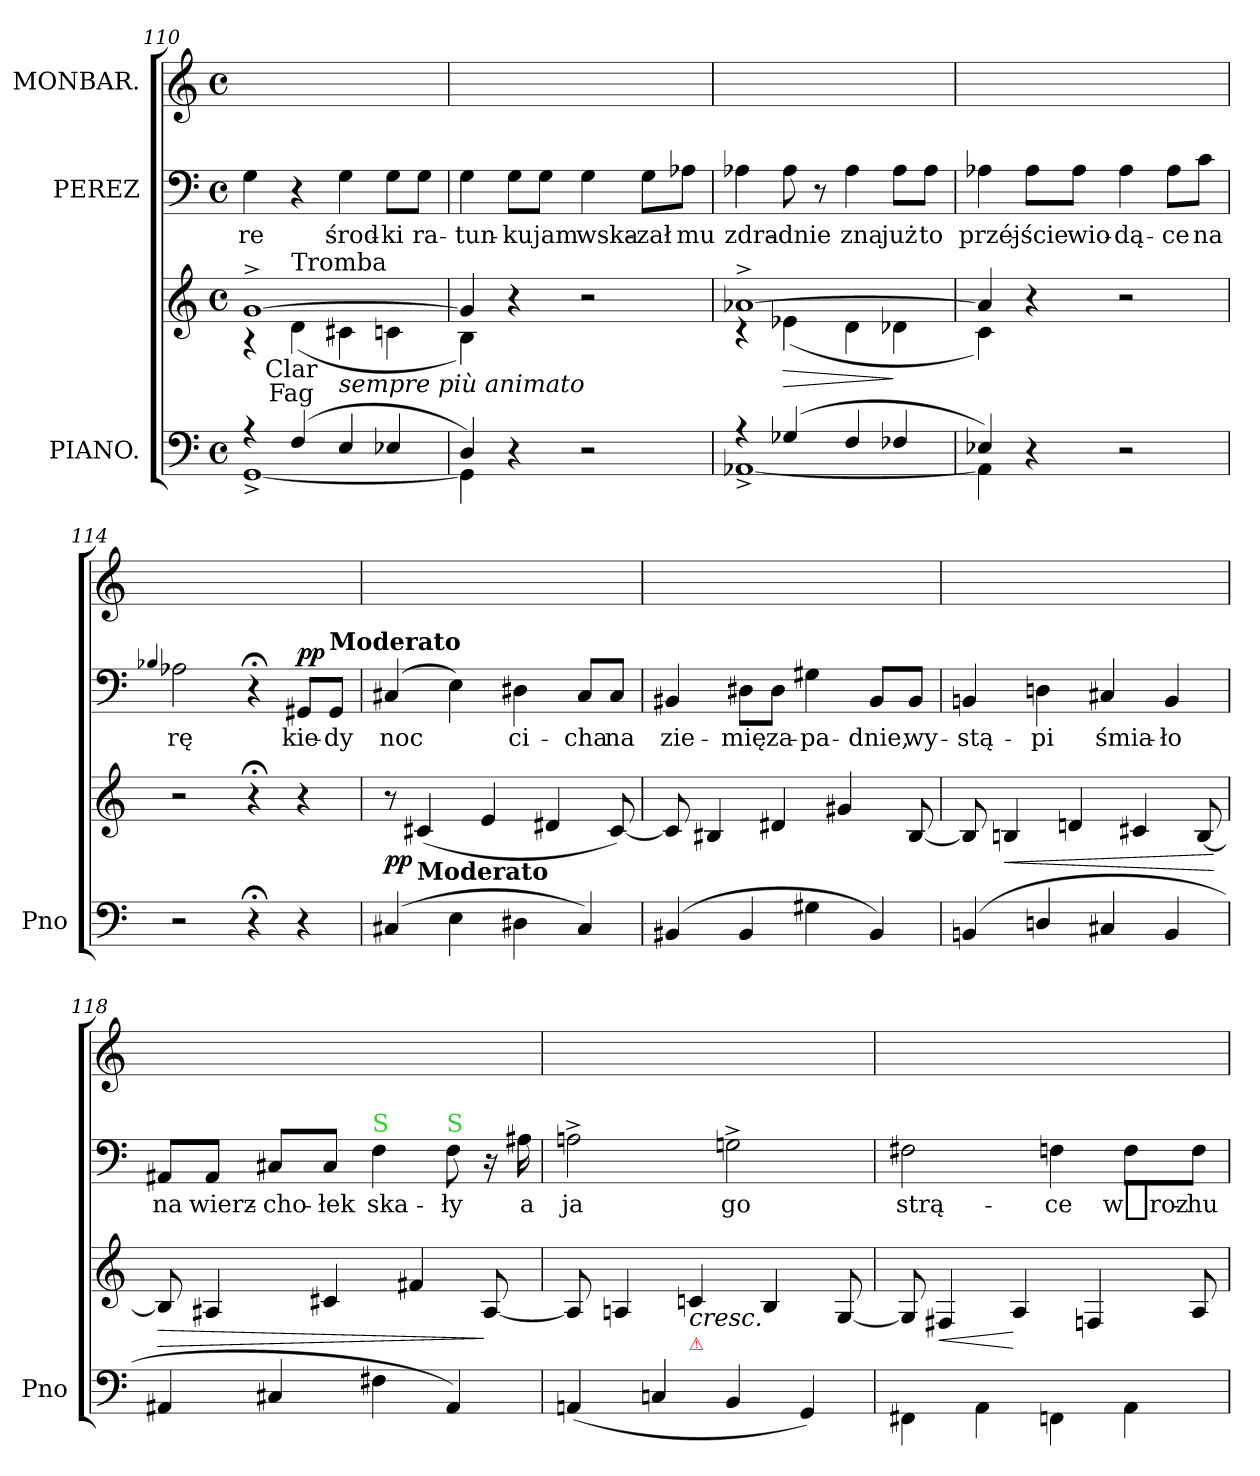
**kern	**kern	**dynam	**kern	**text	**dynam	**kern
*part3	*part3	*part3	*part2	*part2	*part2	*part1
*staff4	*staff3	*staff3/4	*staff2	*staff2	*staff2	*staff1
*I"PIANO.	*	*	*I"PEREZ	*	*	*I"MONBAR.
*I'Pno	*	*	*	*	*	*
*clefF4	*clefG2	*	*clefF4	*	*	*clefG2
*	*	*	*	*	*	*ITrd8c12
*k[]	*k[]	*	*k[]	*	*	*k[]
*a:	*a:	*	*a:	*	*	*a:
*M4/4	*M4/4	*	*M4/4	*	*	*M4/4
*met(c)	*met(c)	*	*met(c)	*	*	*met(c)
=110	=110	=110	=110	=110	=110	=110
*^	*^	*	*	*	*	*
4r	[1GG^	[1g^	4r	.	4G\	-re	.	1ryy
!	!	!	!LO:TX:b:cj:t=Clar	!	!	!	!	!
!	!	!	!LO:TX:a:t=Tromba	!	!	!	!	!
!LO:TX:a:cj:t=Fag	!	!	!	!	!	!	!	!
(4F/	.	.	(>4d\	.	4r	.	.	.
!	!	!	!LO:TX:b:i:t=sempre più animato	!	!	!	!	!
4E/	.	.	4c#X\	.	4G\	środ-	.	.
4E-X/	.	.	4cn\	.	8G\L	-ki	.	.
.	.	.	.	.	8G\J	ra-	.	.
=111	=111	=111	=111	=111	=111	=111	=111	=111
4D/)	4GG\]	4g/]	4B\)	.	4G\	-tun-	.	1ryy
4r	4ryy	4r	4ryy	.	8G\L	-ku	.	.
.	.	.	.	.	8G\J	jam	.	.
2r	2ryy	2r	2ryy	.	4G\	wska-	.	.
.	.	.	.	.	8G\L	-zał	.	.
.	.	.	.	.	8A-X\J	mu	.	.
=112	=112	=112	=112	=112	=112	=112	=112	=112
4r	[1AA-X^	[1a-X^	4r	.	4A-X\	zdra-	.	1ryy
!	!	!	!	!LO:HP:b	!	!	!	!
(4G-X/	.	.	(>4e-X\	>	8A-\	-dnie	.	.
.	.	.	.	.	8r	.	.	.
4F/	.	.	4d\	.	4A-\	zna	.	.
4F-X/	.	.	4d-X\	]	8A-\L	już	.	.
.	.	.	.	.	8A-\J	to	.	.
=113	=113	=113	=113	=113	=113	=113	=113	=113
4E-X/)	4AA-\]	4a-/]	4c\)	.	4A-X\	przéj-	.	1ryy
4r	4ryy	4r	4ryy	.	8A-\L	-ście	.	.
.	.	.	.	.	8A-\J	wio-	.	.
2r	2ryy	2r	2ryy	.	4A-\	-dą-	.	.
.	.	.	.	.	8A-\L	-ce	.	.
.	.	.	.	.	8c\J	na	.	.
*v	*v	*	*	*	*	*	*	*
*	*v	*v	*	*	*	*	*
=114	=114	=114	=114	=114	=114	=114
.	.	.	4qqB-X/	.	.	.
2r	2r	.	2A-X\	-rę	.	1ryy
4r;<	4r;<	.	4r;<	.	.	.
!	!	!	!	!	!LO:DY:a	!
4r	4r	.	8GG#X/L	kie-	pp	.
!	!	!	!LO:TX:a:B:t=Moderato	!	!	!
.	.	.	8GG#/J	-dy	.	.
=115	=115	=115	=115	=115	=115	=115
(4C#X/	8r	pp	(4C#X/	noc	.	1ryy
!	!LO:TX:b:B:t=Moderato	!	!	!	!	!
.	(>4c#X/	.	.	.	.	.
4E\	.	.	4E\)	.	.	.
.	4e/	.	.	.	.	.
4D#X\	.	.	4D#X\	ci-	.	.
.	4d#X/	.	.	.	.	.
4C#/)	.	.	8C#/L	-cha	.	.
.	[8c#/)	.	8C#/J	na	.	.
=116	=116	=116	=116	=116	=116	=116
(4BB#X/	8c#/]	.	4BB#X/	zie-	.	1ryy
.	4B#X/	.	.	.	.	.
4BB#/	.	.	8D#X\L	-mię	.	.
.	4d#X/	.	8D#\J	za-	.	.
4G#X\	.	.	4G#X\	-pa-	.	.
.	4g#X/	.	.	.	.	.
4BB#/)	.	.	8BB#/L	-dnie,	.	.
.	[8B#/	.	8BB#/J	wy-	.	.
=117	=117	=117	=117	=117	=117	=117
(4BBn/	8B#/]	.	4BBn/	-stą-	.	1ryy
!	!	!LO:HP:b	!	!	!	!
.	4Bn/	<	.	.	.	.
4Dn/	.	.	4Dn\	-pi	.	.
.	4dn/	.	.	.	.	.
4C#X/	.	.	4C#X/	śmia-	.	.
.	4c#X/	.	.	.	.	.
4BB/	.	.	4BB/	-ło	.	.
.	[8B/	.	.	.	.	.
.	.	[	.	.	.	.
=118	=118	=118	=118	=118	=118	=118
!	!	!LO:HP:b	!	!	!	!
4AA#X/	8B/]	>	8AA#X/L	na	.	1ryy
.	4A#X/	.	8AA#/J	wierz-	.	.
4C#X/	.	.	8C#X/L	-cho-	.	.
.	4c#X/	.	8C#/J	-łek	.	.
!	!	!	!LO:TX:a:color=limegreen:t=S	!	!	!
4F#X\	.	.	4F\	ska-	.	.
.	4f#X/	.	.	.	.	.
!	!	!	!LO:TX:a:color=limegreen:t=S	!	!	!
4AA#/)	.	.	8F\	-ły	.	.
.	[8A#/	]	16r	.	.	.
.	.	.	16A#X\	a	.	.
=119	=119	=119	=119	=119	=119	=119
(>4AAn/	8A#/]	.	2An^\	ja	.	1ryy
.	4An/	.	.	.	.	.
4Cn/	.	.	.	.	.	.
!	!LO:TX:b:Bi:color=crimson:t=⚠	!	!	!	!	!
!	!	!LO:HP:b	!	!	!	!
.	4cn/	<	.	.	.	.
4BB/	.	.	2Gn^\	go	.	.
.	4B/	.	.	.	.	.
4GG/)	.	.	.	.	.	.
.	[8G/	.	.	.	.	.
=120	=120	=120	=120	=120	=120	=120
4FF#X\	8G/]	.	2F#X\	strą-	.	1ryy
!	!	!LO:HP:b	!	!	!	!
.	4F#X/	<	.	.	.	.
4AA\	.	.	.	.	.	.
.	4A/	[	.	.	.	.
4FFn\	.	.	4Fn\	-ce	.	.
.	4Fn/	.	.	.	.	.
4AA\	.	.	8F\L	w_roz-	.	.
.	8A/	[	8F\J	-hu-	.	.
=	=	=	=	=	=	=
*-	*-	*-	*-	*-	*-	*-
